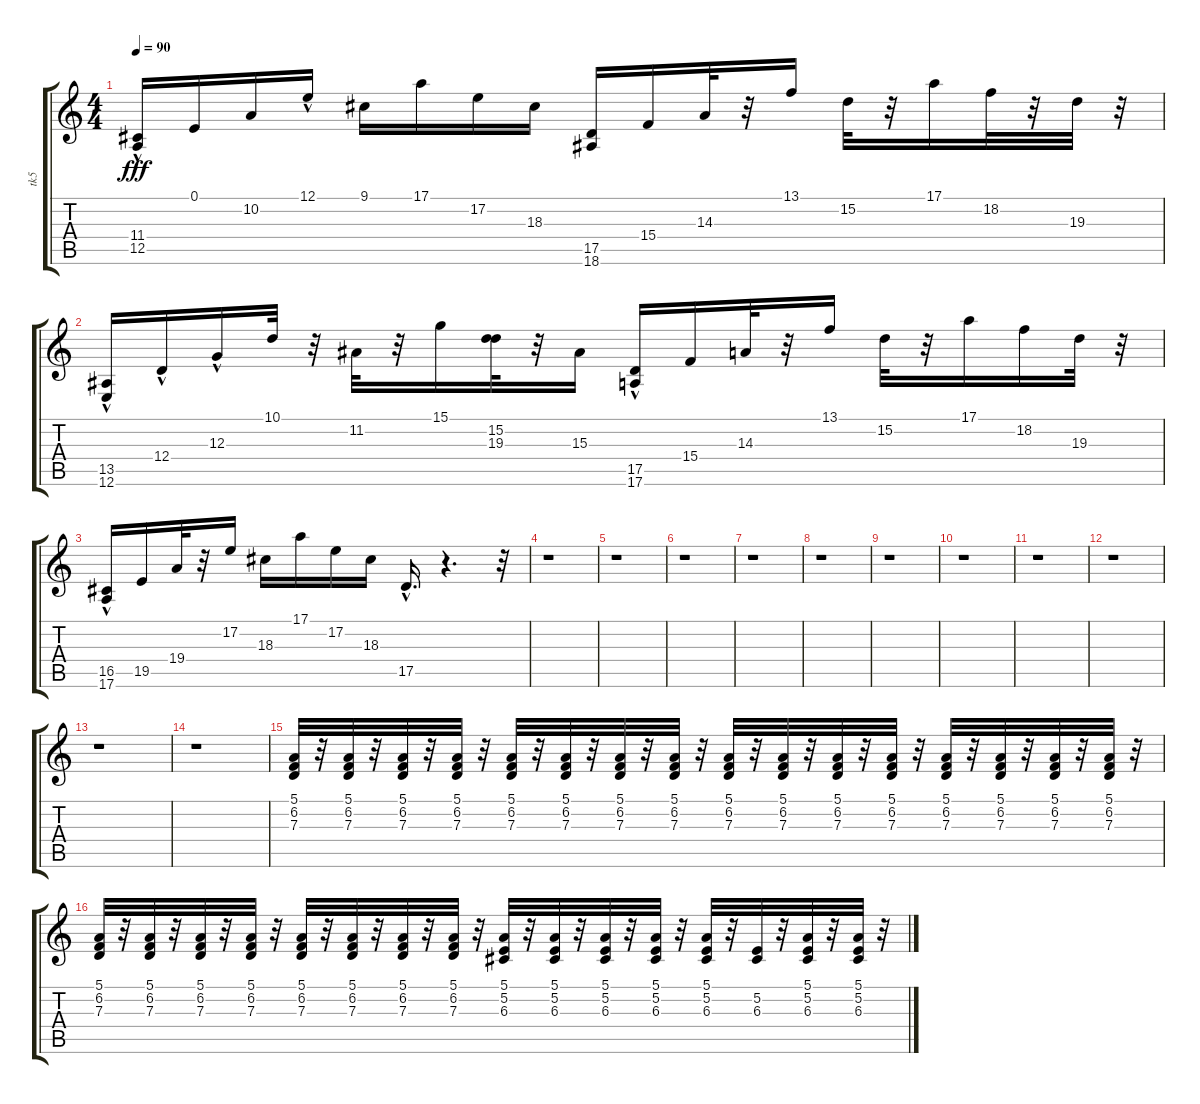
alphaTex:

\track ("tk5" "tk5") {instrument electricpiano1}
\staff {score tabs}
\tuning (E4 B3 G3 D3 A2 E2) {hide}
\ts (4 4)
\tempo 90
\clef g2
\ks c
(11.4 12.5{hac}).16{dy fff} 0.1.16 10.2.16 12.1{hac}.16 9.1.16 17.1.16 17.2.16 18.3.16 (17.5 18.6).16 15.4.16 14.3.32 r.32 13.1.16 15.2.32 r.32 17.1.16 18.2.32 r.32 19.3.32 r.32 |
(13.5 12.6{hac}).16 12.4{hac}.16 12.3{hac}.16 10.1.32 r.32 11.2.32 r.32 15.1.16 (15.2 19.3).32 r.32 15.3.16 (17.5 17.6{hac}).16 15.4.16 14.3.32 r.32 13.1.16 15.2.32 r.32 17.1.16 18.2.16 19.3.32 r.32 |
(16.5 17.6{hac}).16 19.5.16 19.4.32 r.32 17.2.16 18.3.16 17.1.16 17.2.16 18.3.16 17.5{hac}.16{d} r.4{d} r.32 |
r.1 |
r.1 |
r.1 |
r.1 |
r.1 |
r.1 |
r.1 |
r.1 |
r.1 |
r.1 |
r.1 |
(5.1 6.2 7.3).32{volume 14} r.32 (5.1 6.2 7.3).32 r.32 (5.1 6.2 7.3).32 r.32 (5.1 6.2 7.3).32 r.32 (5.1 6.2 7.3).32 r.32 (5.1 6.2 7.3).32 r.32 (5.1 6.2 7.3).32 r.32 (5.1 6.2 7.3).32 r.32 (5.1 6.2 7.3).32 r.32 (5.1 6.2 7.3).32 r.32 (5.1 6.2 7.3).32 r.32 (5.1 6.2 7.3).32 r.32 (5.1 6.2 7.3).32 r.32 (5.1 6.2 7.3).32 r.32 (5.1 6.2 7.3).32 r.32 (5.1 6.2 7.3).32 r.32 |
(5.1 6.2 7.3).32 r.32 (5.1 6.2 7.3).32 r.32 (5.1 6.2 7.3).32 r.32 (5.1 6.2 7.3).32 r.32 (5.1 6.2 7.3).32 r.32 (5.1 6.2 7.3).32 r.32 (5.1 6.2 7.3).32 r.32 (5.1 6.2 7.3).32 r.32 (5.1 5.2 6.3).32 r.32 (5.1 5.2 6.3).32 r.32 (5.1 5.2 6.3).32 r.32 (5.1 5.2 6.3).32 r.32 (5.1 5.2 6.3).32 r.32 (5.2 6.3).32 r.32 (5.1 5.2 6.3).32 r.32 (5.1 5.2 6.3).32 r.32
